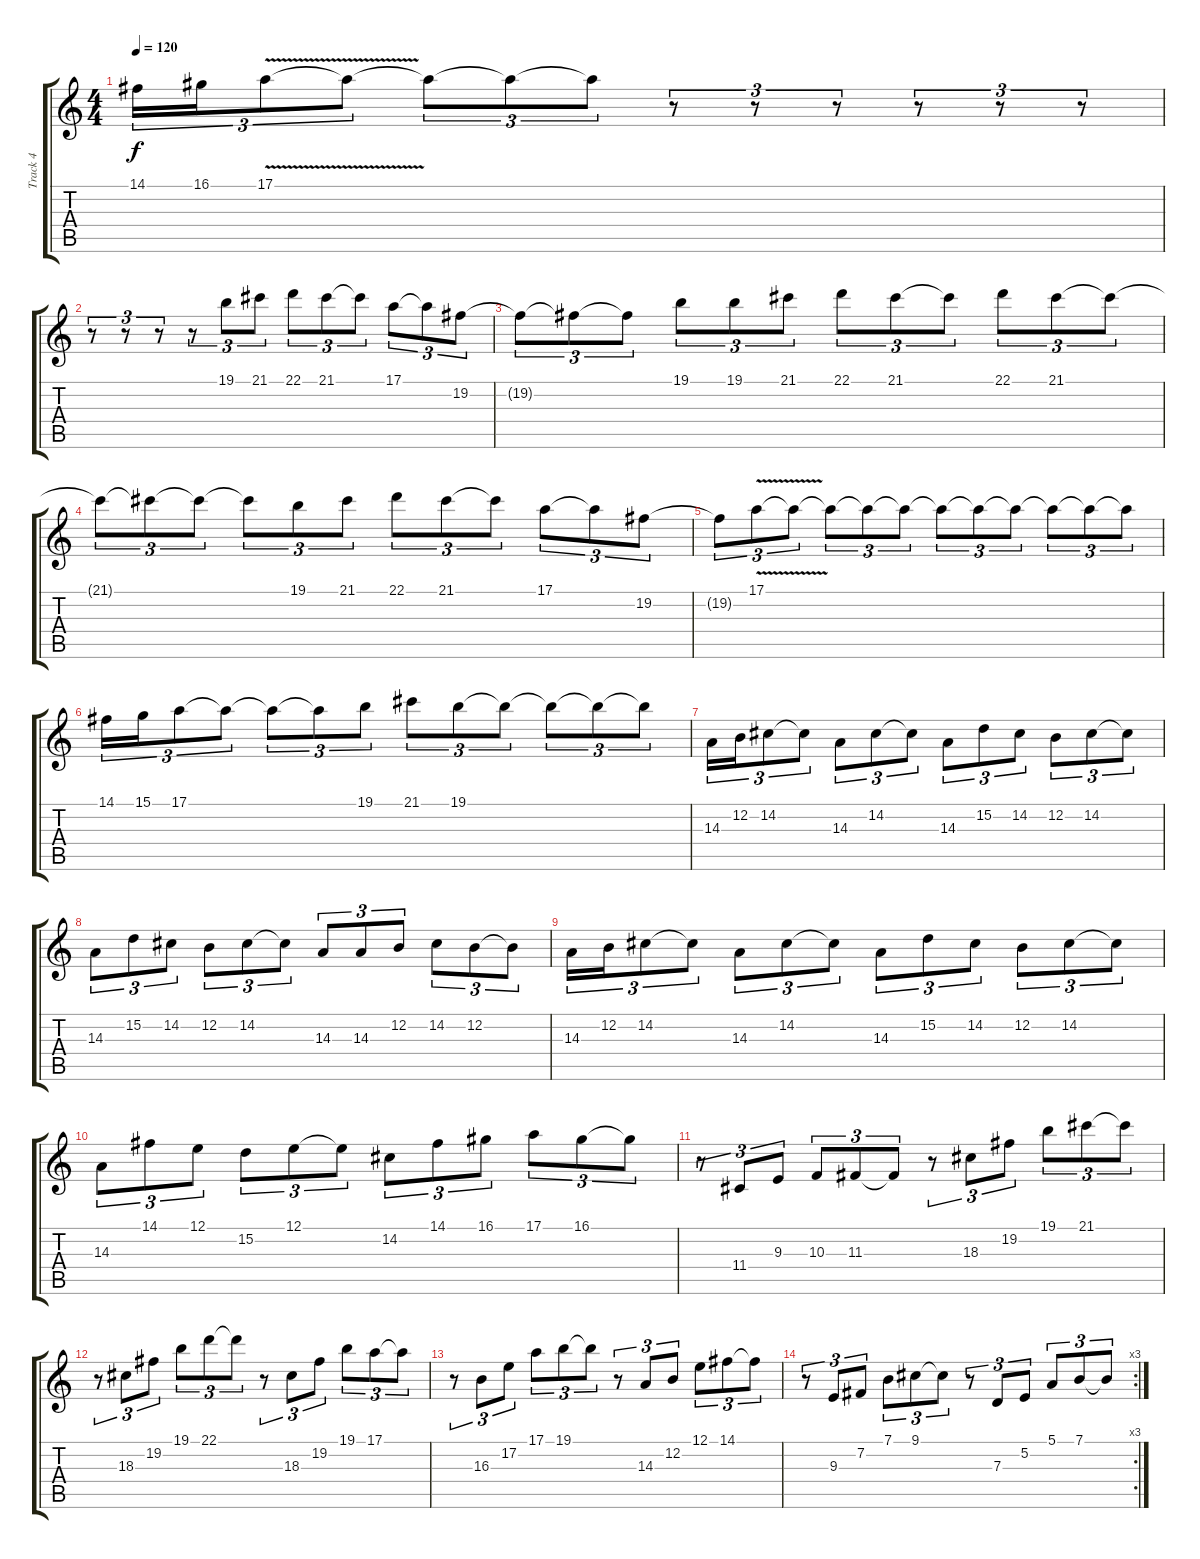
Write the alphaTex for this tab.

\track ("Track 4" "Track 4") {instrument electricgrandpiano}
\staff {score tabs}
\tuning (E4 B3 G3 D3 A2 E2) {hide}
\ts (4 4)
\tempo 120
\clef g2
\ks c
14.1.16{tu (3 2) dy f} 16.1.16{tu (3 2)} 17.1{v}.8{tu (3 2)} 17.1{t}.8{tu (3 2)} 17.1{t}.8{tu (3 2)} 17.1{t}.8{tu (3 2)} 17.1{t}.8{tu (3 2)} r.8{tu (3 2)} r.8{tu (3 2)} r.8{tu (3 2)} r.8{tu (3 2)} r.8{tu (3 2)} r.8{tu (3 2)} |
r.8{tu (3 2)} r.8{tu (3 2)} r.8{tu (3 2)} r.8{tu (3 2)} 19.1.8{tu (3 2)} 21.1.8{tu (3 2)} 22.1.8{tu (3 2)} 21.1.8{tu (3 2)} 21.1{t}.8{tu (3 2)} 17.1.8{tu (3 2)} 17.1{t}.8{tu (3 2)} 19.2.8{tu (3 2)} |
19.2{t}.8{tu (3 2)} 19.2{t}.8{tu (3 2)} 19.2{t}.8{tu (3 2)} 19.1.8{tu (3 2)} 19.1.8{tu (3 2)} 21.1.8{tu (3 2)} 22.1.8{tu (3 2)} 21.1.8{tu (3 2)} 21.1{t}.8{tu (3 2)} 22.1.8{tu (3 2)} 21.1.8{tu (3 2)} 21.1{t}.8{tu (3 2)} |
21.1{t}.8{tu (3 2)} 21.1{t}.8{tu (3 2)} 21.1{t}.8{tu (3 2)} 21.1{t}.8{tu (3 2)} 19.1.8{tu (3 2)} 21.1.8{tu (3 2)} 22.1.8{tu (3 2)} 21.1.8{tu (3 2)} 21.1{t}.8{tu (3 2)} 17.1.8{tu (3 2)} 17.1{t}.8{tu (3 2)} 19.2.8{tu (3 2)} |
19.2{t}.8{tu (3 2)} 17.1{v}.8{tu (3 2)} 17.1{t}.8{tu (3 2)} 17.1{t}.8{tu (3 2)} 17.1{t}.8{tu (3 2)} 17.1{t}.8{tu (3 2)} 17.1{t}.8{tu (3 2)} 17.1{t}.8{tu (3 2)} 17.1{t}.8{tu (3 2)} 17.1{t}.8{tu (3 2)} 17.1{t}.8{tu (3 2)} 17.1{t}.8{tu (3 2)} |
14.1.16{tu (3 2)} 15.1.16{tu (3 2)} 17.1.8{tu (3 2)} 17.1{t}.8{tu (3 2)} 17.1{t}.8{tu (3 2)} 17.1{t}.8{tu (3 2)} 19.1.8{tu (3 2)} 21.1.8{tu (3 2)} 19.1.8{tu (3 2)} 19.1{t}.8{tu (3 2)} 19.1{t}.8{tu (3 2)} 19.1{t}.8{tu (3 2)} 19.1{t}.8{tu (3 2)} |
14.3.16{tu (3 2)} 12.2.16{tu (3 2)} 14.2.8{tu (3 2)} 14.2{t}.8{tu (3 2)} 14.3.8{tu (3 2)} 14.2.8{tu (3 2)} 14.2{t}.8{tu (3 2)} 14.3.8{tu (3 2)} 15.2.8{tu (3 2)} 14.2.8{tu (3 2)} 12.2.8{tu (3 2)} 14.2.8{tu (3 2)} 14.2{t}.8{tu (3 2)} |
14.3.8{tu (3 2)} 15.2.8{tu (3 2)} 14.2.8{tu (3 2)} 12.2.8{tu (3 2)} 14.2.8{tu (3 2)} 14.2{t}.8{tu (3 2)} 14.3.8{tu (3 2)} 14.3.8{tu (3 2)} 12.2.8{tu (3 2)} 14.2.8{tu (3 2)} 12.2.8{tu (3 2)} 12.2{t}.8{tu (3 2)} |
14.3.16{tu (3 2)} 12.2.16{tu (3 2)} 14.2.8{tu (3 2)} 14.2{t}.8{tu (3 2)} 14.3.8{tu (3 2)} 14.2.8{tu (3 2)} 14.2{t}.8{tu (3 2)} 14.3.8{tu (3 2)} 15.2.8{tu (3 2)} 14.2.8{tu (3 2)} 12.2.8{tu (3 2)} 14.2.8{tu (3 2)} 14.2{t}.8{tu (3 2)} |
14.3.8{tu (3 2)} 14.1.8{tu (3 2)} 12.1.8{tu (3 2)} 15.2.8{tu (3 2)} 12.1.8{tu (3 2)} 12.1{t}.8{tu (3 2)} 14.2.8{tu (3 2)} 14.1.8{tu (3 2)} 16.1.8{tu (3 2)} 17.1.8{tu (3 2)} 16.1.8{tu (3 2)} 16.1{t}.8{tu (3 2)} |
r.8{tu (3 2)} 11.4.8{tu (3 2)} 9.3.8{tu (3 2)} 10.3.8{tu (3 2)} 11.3.8{tu (3 2)} 11.3{t}.8{tu (3 2)} r.8{tu (3 2)} 18.3.8{tu (3 2)} 19.2.8{tu (3 2)} 19.1.8{tu (3 2)} 21.1.8{tu (3 2)} 21.1{t}.8{tu (3 2)} |
r.8{tu (3 2)} 18.3.8{tu (3 2)} 19.2.8{tu (3 2)} 19.1.8{tu (3 2)} 22.1.8{tu (3 2)} 22.1{t}.8{tu (3 2)} r.8{tu (3 2)} 18.3.8{tu (3 2)} 19.2.8{tu (3 2)} 19.1.8{tu (3 2)} 17.1.8{tu (3 2)} 17.1{t}.8{tu (3 2)} |
r.8{tu (3 2)} 16.3.8{tu (3 2)} 17.2.8{tu (3 2)} 17.1.8{tu (3 2)} 19.1.8{tu (3 2)} 19.1{t}.8{tu (3 2)} r.8{tu (3 2)} 14.3.8{tu (3 2)} 12.2.8{tu (3 2)} 12.1.8{tu (3 2)} 14.1.8{tu (3 2)} 14.1{t}.8{tu (3 2)} |
\rc 3
r.8{tu (3 2)} 9.3.8{tu (3 2)} 7.2.8{tu (3 2)} 7.1.8{tu (3 2)} 9.1.8{tu (3 2)} 9.1{t}.8{tu (3 2)} r.8{tu (3 2)} 7.3.8{tu (3 2)} 5.2.8{tu (3 2)} 5.1.8{tu (3 2)} 7.1.8{tu (3 2)} 7.1{t}.8{tu (3 2)}
